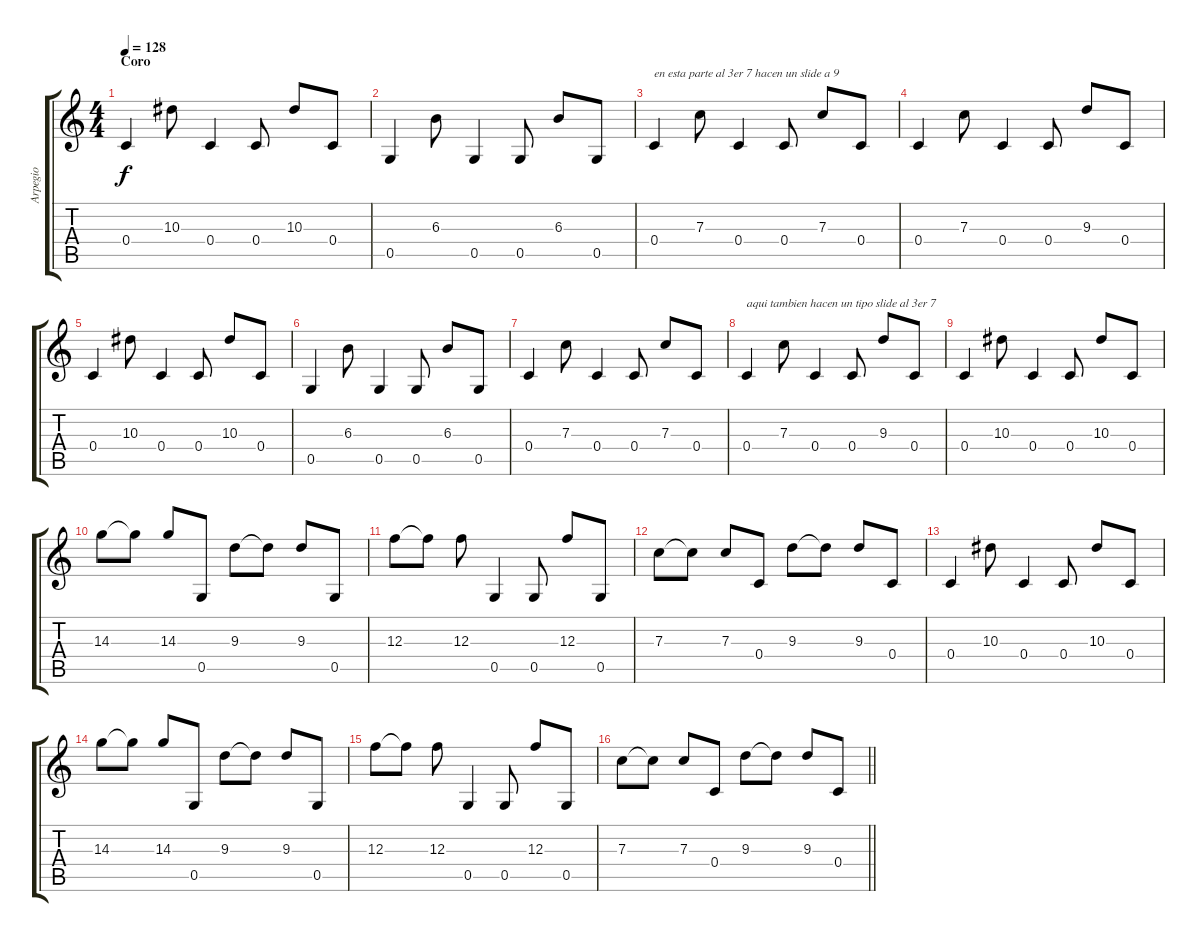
\track ("Arpegio" "Arpegio") {instrument acousticguitarsteel}
\staff {score tabs}
\tuning (D4 A3 F3 C3 G2 D2) {hide}
\ts (4 4)
\section ("" "Coro")
\tempo 128
\clef g2
\ks c
0.4.4{dy f} 10.3.8 0.4.4 0.4.8 10.3.8 0.4.8 |
0.5.4 6.3.8 0.5.4 0.5.8 6.3.8 0.5.8 |
0.4.4{txt "en esta parte al 3er 7 hacen un slide a 9 "} 7.3.8 0.4.4 0.4.8 7.3.8 0.4.8 |
0.4.4 7.3.8 0.4.4 0.4.8 9.3.8 0.4.8 |
0.4.4 10.3.8 0.4.4 0.4.8 10.3.8 0.4.8 |
0.5.4 6.3.8 0.5.4 0.5.8 6.3.8 0.5.8 |
0.4.4 7.3.8 0.4.4 0.4.8 7.3.8 0.4.8 |
0.4.4{txt "aqui tambien hacen un tipo slide al 3er 7"} 7.3.8 0.4.4 0.4.8 9.3.8 0.4.8 |
0.4.4 10.3.8 0.4.4 0.4.8 10.3.8 0.4.8 |
14.3.8 14.3{t}.8 14.3.8 0.5.8 9.3.8 9.3{t}.8 9.3.8 0.5.8 |
12.3.8 12.3{t}.8 12.3.8 0.5.4 0.5.8 12.3.8 0.5.8 |
7.3.8 7.3{t}.8 7.3.8 0.4.8 9.3.8 9.3{t}.8 9.3.8 0.4.8 |
0.4.4 10.3.8 0.4.4 0.4.8 10.3.8 0.4.8 |
14.3.8 14.3{t}.8 14.3.8 0.5.8 9.3.8 9.3{t}.8 9.3.8 0.5.8 |
12.3.8 12.3{t}.8 12.3.8 0.5.4 0.5.8 12.3.8 0.5.8 |
\barLineRight lightlight
7.3.8 7.3{t}.8 7.3.8 0.4.8 9.3.8 9.3{t}.8 9.3.8 0.4.8
